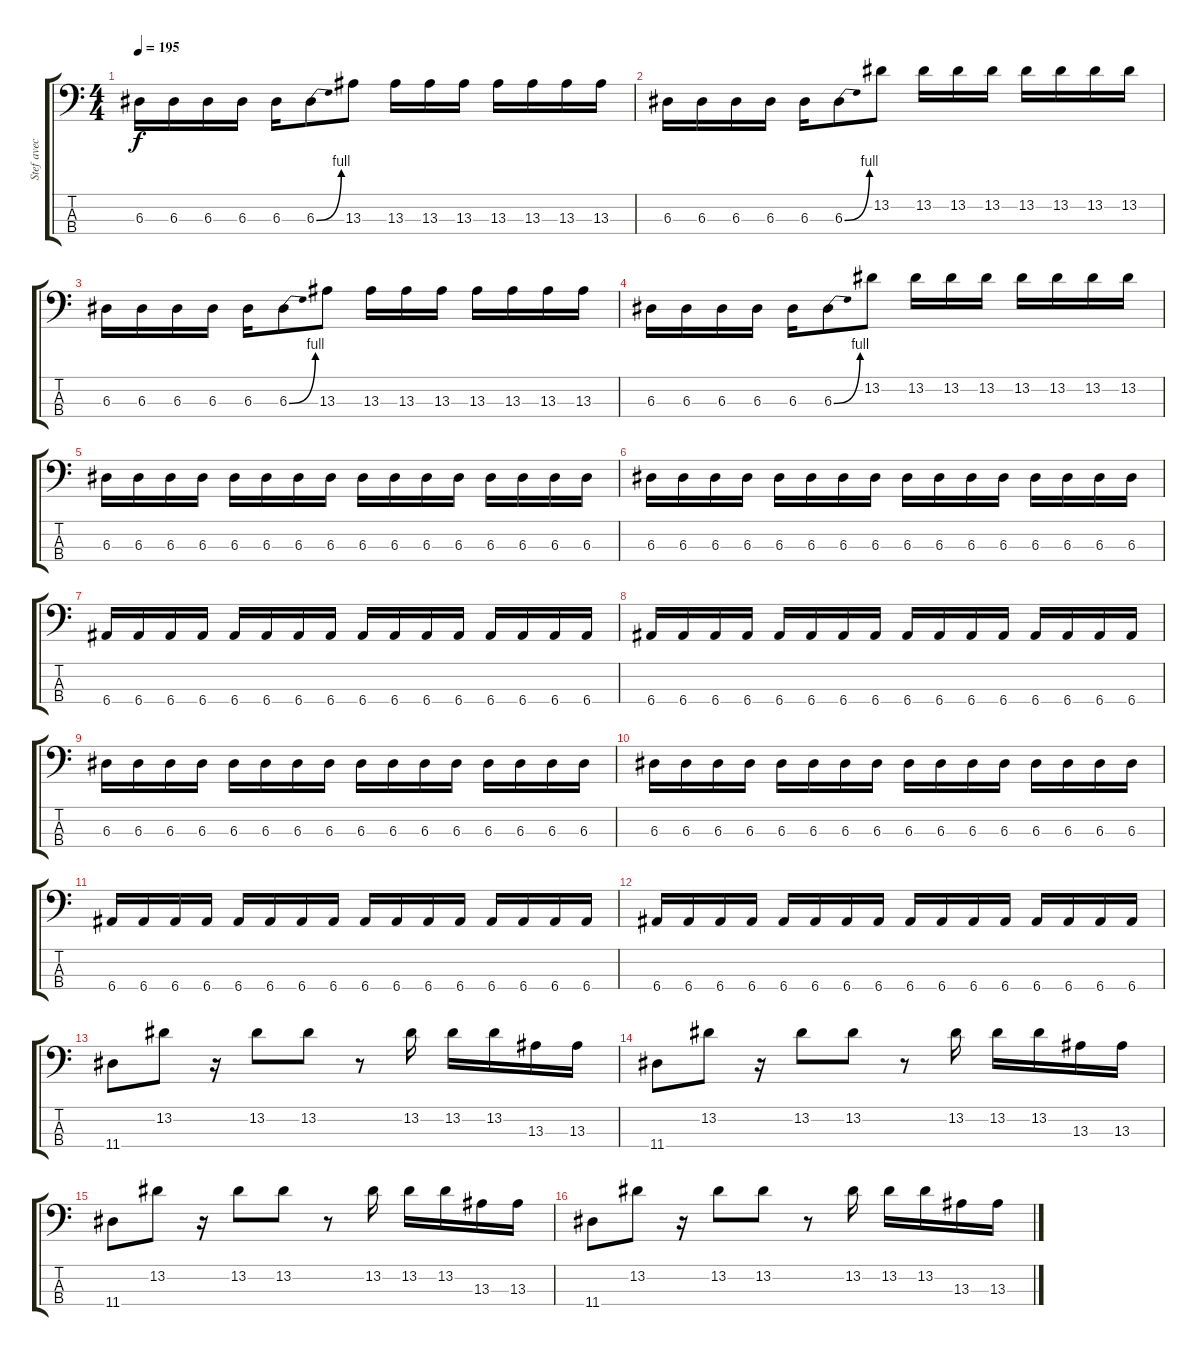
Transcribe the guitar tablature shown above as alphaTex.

\track ("Stef avec une jazz bass" "Stef avec ") {instrument fretlessbass}
\staff {score tabs}
\tuning (G2 D2 A1 E1) {hide}
\ts (4 4)
\tempo 195
\clef f4
\ks c
6.3.16{dy f} 6.3.16 6.3.16 6.3.16 6.3.16 6.3{be (bend 0 0 60 4)}.8 13.3.8 13.3.16 13.3.16 13.3.16 13.3.16 13.3.16 13.3.16 13.3.16 |
6.3.16 6.3.16 6.3.16 6.3.16 6.3.16 6.3{be (bend 0 0 60 4)}.8 13.2.8 13.2.16 13.2.16 13.2.16 13.2.16 13.2.16 13.2.16 13.2.16 |
6.3.16 6.3.16 6.3.16 6.3.16 6.3.16 6.3{be (bend 0 0 60 4)}.8 13.3.8 13.3.16 13.3.16 13.3.16 13.3.16 13.3.16 13.3.16 13.3.16 |
6.3.16 6.3.16 6.3.16 6.3.16 6.3.16 6.3{be (bend 0 0 60 4)}.8 13.2.8 13.2.16 13.2.16 13.2.16 13.2.16 13.2.16 13.2.16 13.2.16 |
6.3.16 6.3.16 6.3.16 6.3.16 6.3.16 6.3.16 6.3.16 6.3.16 6.3.16 6.3.16 6.3.16 6.3.16 6.3.16 6.3.16 6.3.16 6.3.16 |
6.3.16 6.3.16 6.3.16 6.3.16 6.3.16 6.3.16 6.3.16 6.3.16 6.3.16 6.3.16 6.3.16 6.3.16 6.3.16 6.3.16 6.3.16 6.3.16 |
6.4.16 6.4.16 6.4.16 6.4.16 6.4.16 6.4.16 6.4.16 6.4.16 6.4.16 6.4.16 6.4.16 6.4.16 6.4.16 6.4.16 6.4.16 6.4.16 |
6.4.16 6.4.16 6.4.16 6.4.16 6.4.16 6.4.16 6.4.16 6.4.16 6.4.16 6.4.16 6.4.16 6.4.16 6.4.16 6.4.16 6.4.16 6.4.16 |
6.3.16 6.3.16 6.3.16 6.3.16 6.3.16 6.3.16 6.3.16 6.3.16 6.3.16 6.3.16 6.3.16 6.3.16 6.3.16 6.3.16 6.3.16 6.3.16 |
6.3.16 6.3.16 6.3.16 6.3.16 6.3.16 6.3.16 6.3.16 6.3.16 6.3.16 6.3.16 6.3.16 6.3.16 6.3.16 6.3.16 6.3.16 6.3.16 |
6.4.16 6.4.16 6.4.16 6.4.16 6.4.16 6.4.16 6.4.16 6.4.16 6.4.16 6.4.16 6.4.16 6.4.16 6.4.16 6.4.16 6.4.16 6.4.16 |
6.4.16 6.4.16 6.4.16 6.4.16 6.4.16 6.4.16 6.4.16 6.4.16 6.4.16 6.4.16 6.4.16 6.4.16 6.4.16 6.4.16 6.4.16 6.4.16 |
11.4.8 13.2.8 r.16 13.2.8 13.2.8 r.8 13.2.16 13.2.16 13.2.16 13.3.16 13.3.16 |
11.4.8 13.2.8 r.16 13.2.8 13.2.8 r.8 13.2.16 13.2.16 13.2.16 13.3.16 13.3.16 |
11.4.8 13.2.8 r.16 13.2.8 13.2.8 r.8 13.2.16 13.2.16 13.2.16 13.3.16 13.3.16 |
11.4.8 13.2.8 r.16 13.2.8 13.2.8 r.8 13.2.16 13.2.16 13.2.16 13.3.16 13.3.16
